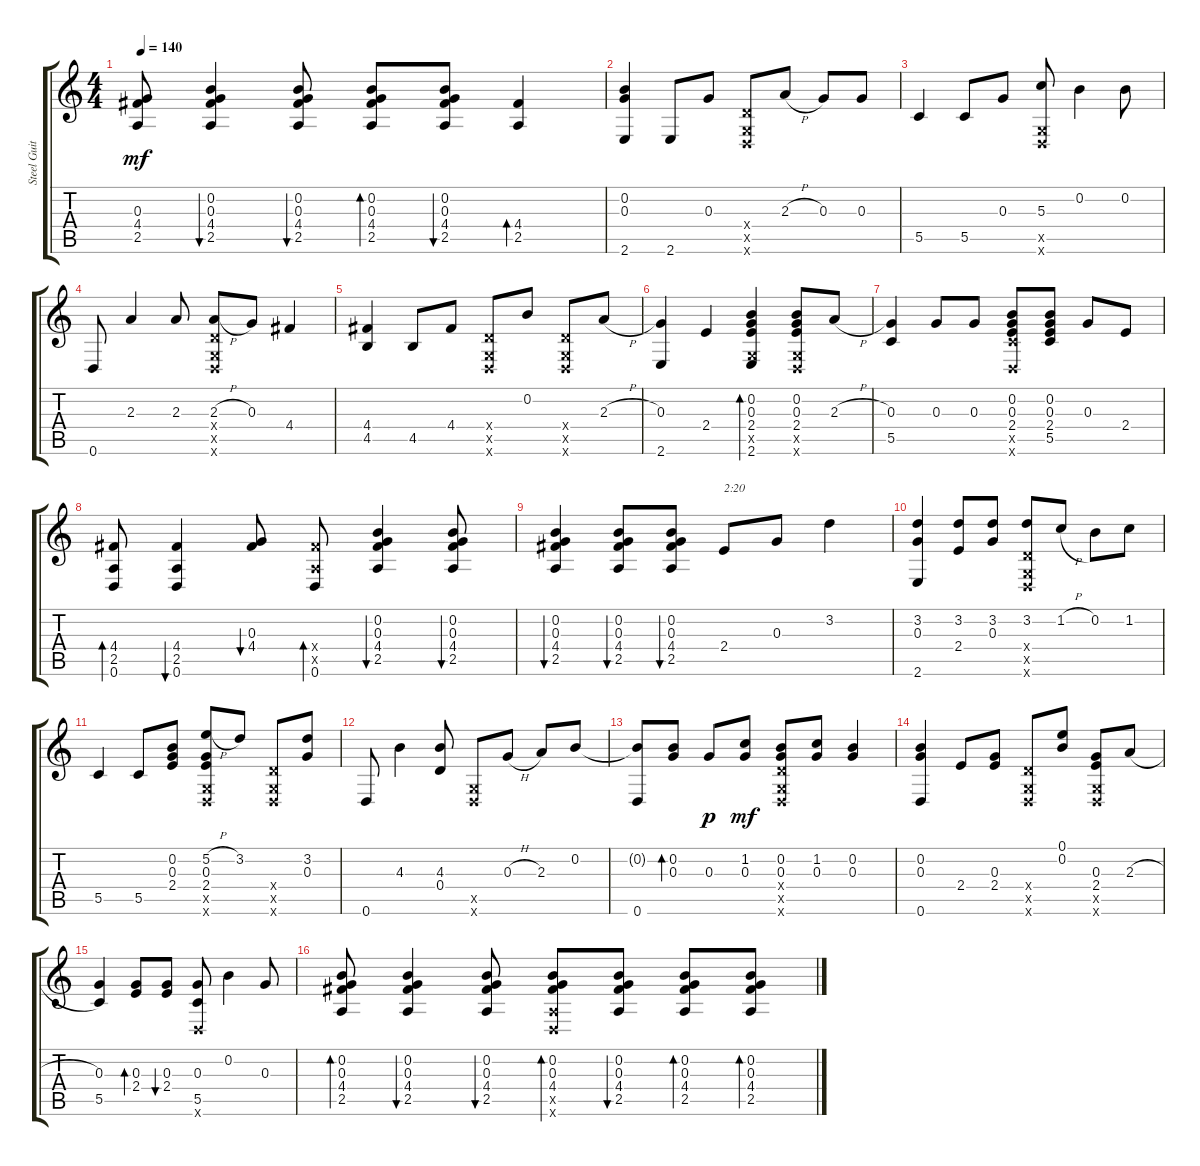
\track ("Steel Guitar" "Steel Guit") {instrument acousticguitarsteel}
\staff {score tabs}
\tuning (E4 B3 G3 D3 G2 D2) {hide}
\ts (4 4)
\tempo 140
\clef g2
\ks c
(0.3{t} 4.4{t} 2.5{t}).8{dy mf} (0.2 0.3 4.4 2.5).4{bu 30} (0.2 0.3 4.4 2.5).8{bu 30} (0.2 0.3 4.4 2.5).8{bd 30} (0.2 0.3 4.4 2.5).8{bu 30} (4.4 2.5).4{bd 30} |
(0.2 0.3 2.6).4 2.6.8 0.3.8 (0.4{x} 0.5{x} 0.6{x}).8 2.3{h}.8 0.3.8 0.3.8 |
5.5.4 5.5.8 0.3.8 (5.3 0.5{x} 0.6{x}).8 0.2.4 0.2.8 |
0.6.8 2.3.4 2.3.8 (2.3{h} 0.4{x} 0.5{x} 0.6{x}).8 0.3.8 4.4.4 |
(4.4 4.5).4 4.5.8 4.4.8 (0.4{x} 0.5{x} 0.6{x}).8 0.2.8 (0.4{x} 0.5{x} 0.6{x}).8 2.3{h}.8 |
(0.3 2.6).4 2.4.4 (0.2 0.3 2.4 0.5{x} 2.6).4{bd 30} (0.2 0.3 2.4 0.5{x} 0.6{x}).8 2.3{h}.8 |
(0.3 5.5).4 0.3.8 0.3.8 (0.2 0.3 2.4 5.5{x} 0.6{x}).8 (0.2 0.3 2.4 5.5).8 0.3.8 2.4.8 |
(4.4 2.5 0.6).8{bd 30} (4.4 2.5 0.6).4{bu 30} (0.3 4.4).8{bu 30} (4.4{x} 2.5{x} 0.6).8{bd 30} (0.2 0.3 4.4 2.5).4{bu 30} (0.2 0.3 4.4 2.5).8{bu 30} |
(0.2 0.3 4.4 2.5).4{bu 30} (0.2 0.3 4.4 2.5).8{bu 30} (0.2 0.3 4.4 2.5).8{bu 30} 2.4.8{txt "2:20"} 0.3.8 3.2.4 |
(3.2 0.3 2.6).4 (3.2 2.4).8 (3.2 0.3).8 (3.2 0.4{x} 0.5{x} 0.6{x}).8 1.2{h}.8 0.2.8 1.2.8 |
5.5.4 5.5.8 (0.2 0.3 2.4).8 (5.2{h} 0.3 2.4 0.5{x} 0.6{x}).8 3.2.8 (0.4{x} 0.5{x} 0.6{x}).8 (3.2 0.3).8 |
0.6.8 4.3.4 (4.3 0.4).8 (0.5{x} 0.6{x}).8 0.3{h}.8 2.3.8 0.2.8 |
(0.2{t} 0.6).8 (0.2 0.3).8{bd 30} 0.3.8{dy p} (1.2 0.3).8{dy mf} (0.2 0.3 0.4{x} 0.5{x} 0.6{x}).8 (1.2 0.3).8 (0.2 0.3).4 |
(0.2 0.3 0.6).4 2.4.8 (0.3 2.4).8 (0.4{x} 0.5{x} 0.6{x}).8 (0.1 0.2).8 (0.3 2.4 0.5{x} 0.6{x}).8 2.3{h}.8 |
(0.3 5.5).4 (0.3 2.4).8{bd 30} (0.3 2.4).8{bu 30} (0.3 5.5 0.6{x}).8 0.2.4 0.3.8 |
(0.2 0.3 4.4 2.5).8{bd 30} (0.2 0.3 4.4 2.5).4{bu 30} (0.2 0.3 4.4 2.5).8{bu 30} (0.2 0.3 4.4 2.5{x} 0.6{x}).8{bd 30} (0.2 0.3 4.4 2.5).8{bu 30} (0.2 0.3 4.4 2.5).8{bd 30} (0.2 0.3 4.4 2.5).8{bd 30}
